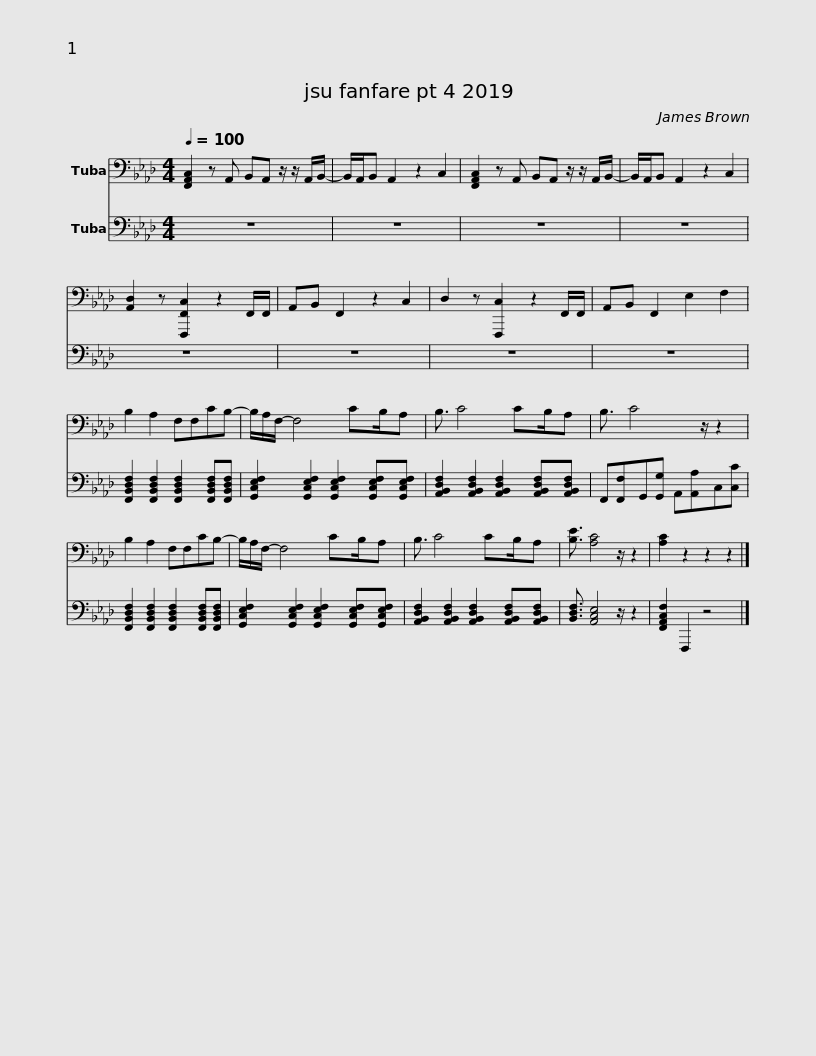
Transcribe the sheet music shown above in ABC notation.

X:1
%%score 1 2
L:1/8
Q:1/4=100
M:4/4
I:linebreak $
K:Ab
V:1 bass
V:2 bass
V:1
 [F,,A,,C,]2 z A,, B,,A,, z/ z/ A,,/B,,/- | B,,/A,,/B,, A,,2 z2 C,2 | [F,,A,,C,]2 z A,, B,,A,, z/ z/ A,,/B,,/- | B,,/A,,/B,, A,,2 z2 C,2 | [A,,D,]2 z [F,,,F,,C,]2 z2 F,,/F,,/ |$ %5
 A,,B,, F,,2 z2 C,2 | D,2 z [F,,,C,]2 z2 F,,/F,,/ | A,,B,, F,,2 E,2 F,2 | B,2 A,2 F,F,CB,- | B,/A,/F,/- F,4 CB,/A, |$ %10
 B,3/2 C4 CB,/A, | B,3/2 C4 z/ z2 | B,2 A,2 F,F,CB,- | B,/A,/F,/- F,4 CB,/A, |$ B,3/2 C4 CB,/A, | %15
 [B,E]3/2 [A,C]4 z/ z2 | [A,C]2 z2 z2 z2 |] %17
V:2
 z8 | z8 | z8 | z8 | z8 |$ %5
 z8 | z8 | z8 | [F,,B,,D,F,]2 [F,,B,,D,F,]2 [F,,B,,D,F,]2 [F,,B,,D,F,][F,,B,,D,F,] | [G,,C,E,F,]2 [G,,C,E,F,]2 [G,,C,E,F,]2 [G,,C,E,F,][G,,C,E,F,] |$ %10
 [A,,B,,D,F,]2 [A,,B,,D,F,]2 [A,,B,,D,F,]2 [A,,B,,D,F,][A,,B,,D,F,] | F,,[F,,F,]G,,[G,,G,] A,,[A,,A,]C,[C,C] | [F,,B,,D,F,]2 [F,,B,,D,F,]2 [F,,B,,D,F,]2 [F,,B,,D,F,][F,,B,,D,F,] | [G,,C,E,F,]2 [G,,C,E,F,]2 [G,,C,E,F,]2 [G,,C,E,F,][G,,C,E,F,] |$ [A,,B,,D,F,]2 [A,,B,,D,F,]2 [A,,B,,D,F,]2 [A,,B,,D,F,][A,,B,,D,F,] | %15
 [B,,D,F,]3/2 [A,,C,E,]4 z/ z2 | [F,,A,,C,F,]2 F,,,2 z4 |] %17
